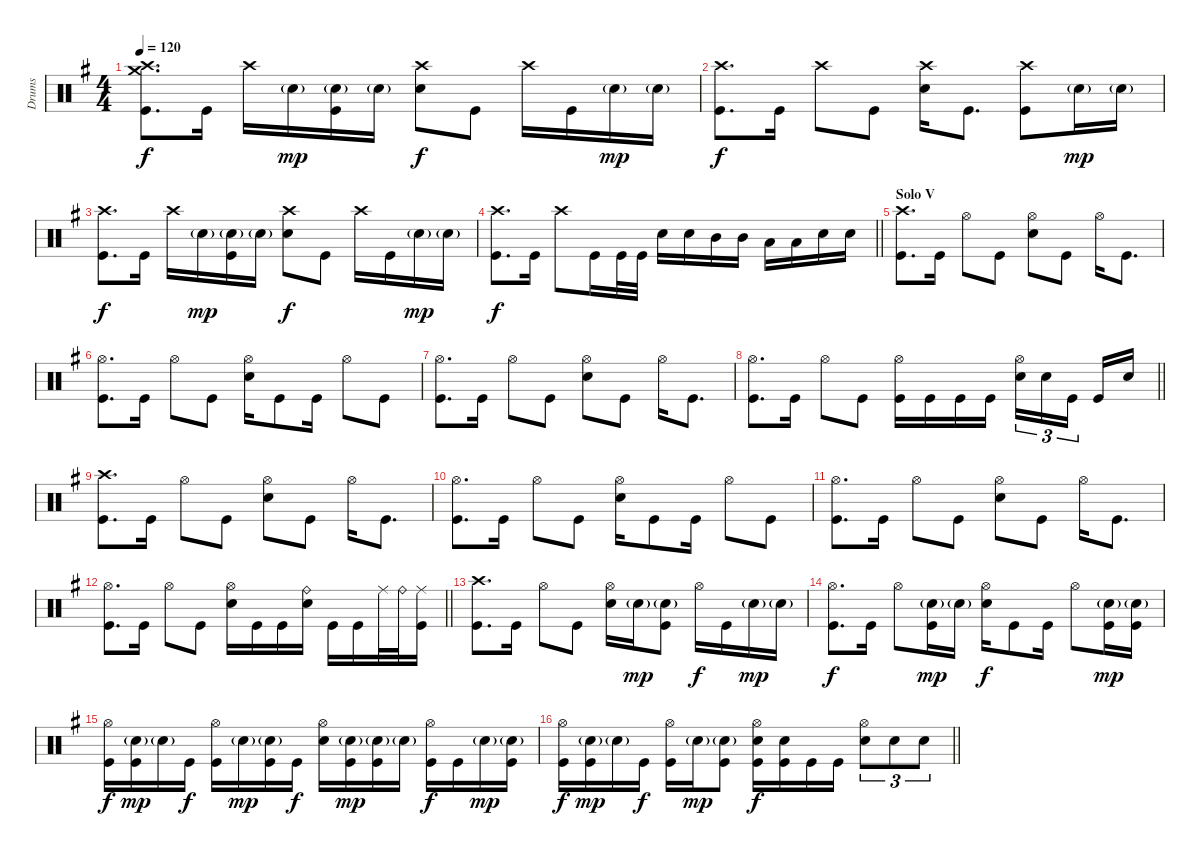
\track ("Drums" "Drums") {instrument percussion}
\staff
\articulation defaults
\ts (4 4)
\tempo 120
\clef neutral
\ks eminor
("Crash high (hit)" "Crash medium (hit)" "Kick (hit)").8{d dy f} "Kick (hit)".16 "Crash high (hit)".16 "Electric Snare (hit)"{g}.16{dy mp} ("Electric Snare (hit)"{g} "Kick (hit)").16 "Electric Snare (hit)"{g}.16 ("Crash high (hit)" "Electric Snare (hit)").8{dy f} "Kick (hit)".8 "Crash high (hit)".16 "Kick (hit)".16 "Electric Snare (hit)"{g}.16{dy mp} "Electric Snare (hit)"{g}.16 |
("Crash high (hit)" "Kick (hit)").8{d dy f} "Kick (hit)".16 "Crash high (hit)".8 "Kick (hit)".8 ("Crash high (hit)" "Electric Snare (hit)").16 "Kick (hit)".8{d} ("Crash high (hit)" "Kick (hit)").8 "Electric Snare (hit)"{g}.16{dy mp} "Electric Snare (hit)"{g}.16 |
("Crash high (hit)" "Kick (hit)").8{d dy f} "Kick (hit)".16 "Crash high (hit)".16 "Electric Snare (hit)"{g}.16{dy mp} ("Electric Snare (hit)"{g} "Kick (hit)").16 "Electric Snare (hit)"{g}.16 ("Crash high (hit)" "Electric Snare (hit)").8{dy f} "Kick (hit)".8 "Crash high (hit)".16 "Kick (hit)".16 "Electric Snare (hit)"{g}.16{dy mp} "Electric Snare (hit)"{g}.16 |
\barLineRight lightlight
("Crash high (hit)" "Kick (hit)").8{d dy f} "Kick (hit)".16 "Crash high (hit)".8 "Kick (hit)".16 "Kick (hit)".32 "Kick (hit)".32 "Electric Snare (hit)".16 "Electric Snare (hit)".16 "Mid Tom (hit)".16 "Mid Tom (hit)".16 "Low Tom (hit)".16 "Low Tom (hit)".16 "Electric Snare (hit)".16 "Electric Snare (hit)".16 |
\section ("" "Solo V")
("Crash high (hit)" "Kick (hit)").8{d} "Kick (hit)".16 "Hi-Hat (open)".8 "Kick (hit)".8 ("Hi-Hat (open)" "Electric Snare (hit)").8 "Kick (hit)".8 "Hi-Hat (open)".16 "Kick (hit)".8{d} |
("Hi-Hat (open)" "Kick (hit)").8{d} "Kick (hit)".16 "Hi-Hat (open)".8 "Kick (hit)".8 ("Hi-Hat (open)" "Electric Snare (hit)").16 "Kick (hit)".8 "Kick (hit)".16 "Hi-Hat (open)".8 "Kick (hit)".8 |
("Hi-Hat (open)" "Kick (hit)").8{d} "Kick (hit)".16 "Hi-Hat (open)".8 "Kick (hit)".8 ("Hi-Hat (open)" "Electric Snare (hit)").8 "Kick (hit)".8 "Hi-Hat (open)".16 "Kick (hit)".8{d} |
\barLineRight lightlight
("Hi-Hat (open)" "Kick (hit)").8{d} "Kick (hit)".16 "Hi-Hat (open)".8 "Kick (hit)".8 ("Hi-Hat (open)" "Kick (hit)").16 "Kick (hit)".16 "Kick (hit)".16 "Kick (hit)".16 ("Hi-Hat (open)" "Electric Snare (hit)").16{tu (3 2)} "Electric Snare (hit)".16{tu (3 2)} "Kick (hit)".16{tu (3 2) beam splitsecondary} "Kick (hit)".16 "Electric Snare (hit)".16 |
("Crash high (hit)" "Kick (hit)").8{d} "Kick (hit)".16 "Hi-Hat (open)".8 "Kick (hit)".8 ("Hi-Hat (open)" "Electric Snare (hit)").8 "Kick (hit)".8 "Hi-Hat (open)".16 "Kick (hit)".8{d} |
("Hi-Hat (open)" "Kick (hit)").8{d} "Kick (hit)".16 "Hi-Hat (open)".8 "Kick (hit)".8 ("Hi-Hat (open)" "Electric Snare (hit)").16 "Kick (hit)".8 "Kick (hit)".16 "Hi-Hat (open)".8 "Kick (hit)".8 |
("Hi-Hat (open)" "Kick (hit)").8{d} "Kick (hit)".16 "Hi-Hat (open)".8 "Kick (hit)".8 ("Hi-Hat (open)" "Electric Snare (hit)").8 "Kick (hit)".8 "Hi-Hat (open)".16 "Kick (hit)".8{d} |
\barLineRight lightlight
("Hi-Hat (open)" "Kick (hit)").8{d} "Kick (hit)".16 "Hi-Hat (open)".8 "Kick (hit)".8 ("Hi-Hat (open)" "Electric Snare (hit)").16 "Kick (hit)".16 "Kick (hit)".16 ("Ride (bell)" "Electric Snare (hit)").16 "Kick (hit)".16 "Kick (hit)".16 "Ride (middle)".32 "Ride (bell)".32 ("Ride (middle)" "Kick (hit)").16 |
("Crash high (hit)" "Kick (hit)").8{d} "Kick (hit)".16 "Hi-Hat (open)".8 "Kick (hit)".8 ("Hi-Hat (open)" "Electric Snare (hit)").16 "Electric Snare (hit)"{g}.16{dy mp} ("Electric Snare (hit)"{g} "Kick (hit)").8 "Hi-Hat (open)".16{dy f} "Kick (hit)".16 "Electric Snare (hit)"{g}.16{dy mp} "Electric Snare (hit)"{g}.16 |
("Hi-Hat (open)" "Kick (hit)").8{d dy f} "Kick (hit)".16 "Hi-Hat (open)".8 ("Electric Snare (hit)"{g} "Kick (hit)").16{dy mp} "Electric Snare (hit)"{g}.16 ("Hi-Hat (open)" "Electric Snare (hit)").16{dy f} "Kick (hit)".8 "Kick (hit)".16 "Hi-Hat (open)".8 ("Electric Snare (hit)"{g} "Kick (hit)").16{dy mp} ("Electric Snare (hit)"{g} "Kick (hit)").16 |
("Hi-Hat (open)" "Kick (hit)").16{dy f} ("Electric Snare (hit)"{g} "Kick (hit)").16{dy mp} "Electric Snare (hit)"{g}.16 "Kick (hit)".16{dy f} ("Hi-Hat (open)" "Kick (hit)").16 "Electric Snare (hit)"{g}.16{dy mp} ("Electric Snare (hit)"{g} "Kick (hit)").16 "Kick (hit)".16{dy f} ("Hi-Hat (open)" "Electric Snare (hit)").16 ("Electric Snare (hit)"{g} "Kick (hit)").16{dy mp} ("Electric Snare (hit)"{g} "Kick (hit)").16 "Electric Snare (hit)"{g}.16 ("Hi-Hat (open)" "Kick (hit)").16{dy f} "Kick (hit)".16 "Electric Snare (hit)"{g}.16{dy mp} ("Electric Snare (hit)"{g} "Kick (hit)").16 |
\barLineRight lightlight
("Hi-Hat (open)" "Kick (hit)").16{dy f} ("Electric Snare (hit)"{g} "Kick (hit)").16{dy mp} "Electric Snare (hit)"{g}.16 "Kick (hit)".16{dy f} ("Hi-Hat (open)" "Kick (hit)").16 "Electric Snare (hit)"{g}.16{dy mp} ("Electric Snare (hit)"{g} "Kick (hit)").8 ("Hi-Hat (open)" "Electric Snare (hit)" "Kick (hit)").16{dy f} ("Electric Snare (hit)" "Kick (hit)").16 "Kick (hit)".16 "Kick (hit)".16 ("Hi-Hat (open)" "Electric Snare (hit)").8{tu (3 2)} "Electric Snare (hit)".8{tu (3 2)} "Electric Snare (hit)".8{tu (3 2)}
